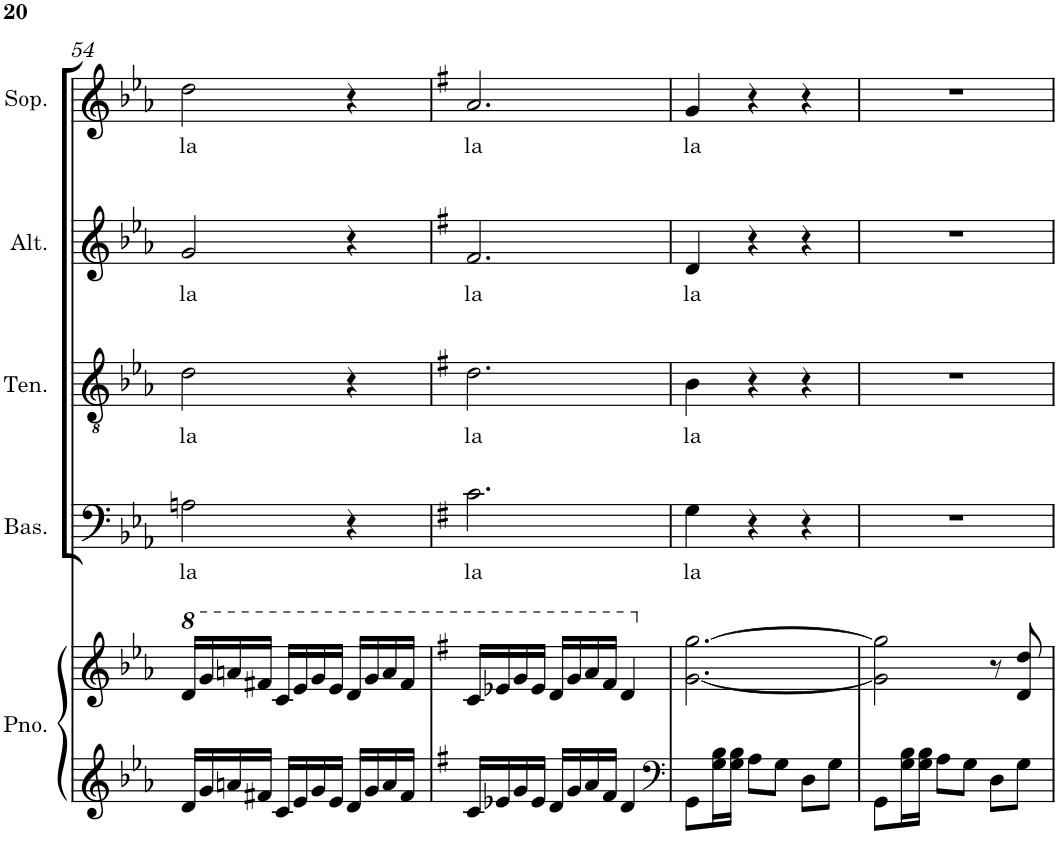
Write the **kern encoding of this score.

**kern	**kern	**kern	**text	**kern	**text	**kern	**text	**kern	**text
*part5	*part5	*part4	*part4	*part3	*part3	*part2	*part2	*part1	*part1
*staff6	*staff5	*staff4	*staff4	*staff3	*staff3	*staff2	*staff2	*staff1	*staff1
*I"Piano	*	*I"Bass	*	*I"Tenor	*	*I"Alto	*	*I"Soprano	*
*I'Pno.	*	*I'Bas.	*	*I'Ten.	*	*I'Alt.	*	*I'Sop.	*
!!LO:PB:g=z
*clefG2	*clefG2	*clefF4	*	*clefGv2	*	*clefG2	*	*clefG2	*
*k[b-e-a-]	*k[b-e-a-]	*k[b-e-a-]	*	*k[b-e-a-]	*	*k[b-e-a-]	*	*k[b-e-a-]	*
*E-:	*E-:	*E-:	*	*E-:	*	*E-:	*	*E-:	*
*M3/4	*M3/4	*M3/4	*	*M3/4	*	*M3/4	*	*M3/4	*
*	*8va	*	*	*	*	*	*	*	*
=54	=54	=54	=54	=54	=54	=54	=54	=54	=54
!	!	!	!LO:LY:b	!	!LO:LY:b	!	!LO:LY:b	!	!LO:LY:b
16d/LL	16dd/LL	2An\	la	2d\	la	2g/	la	2dd\	la
16g/	16gg/	.	.	.	.	.	.	.	.
16an/	16aan/	.	.	.	.	.	.	.	.
16f#X/JJ	16ff#X/JJ	.	.	.	.	.	.	.	.
16c/LL	16cc/LL	.	.	.	.	.	.	.	.
16e-/	16ee-/	.	.	.	.	.	.	.	.
16g/	16gg/	.	.	.	.	.	.	.	.
16e-/JJ	16ee-/JJ	.	.	.	.	.	.	.	.
16d/LL	16dd/LL	4r	.	4r	.	4r	.	4r	.
16g/	16gg/	.	.	.	.	.	.	.	.
16a/	16aa/	.	.	.	.	.	.	.	.
16f#/JJ	16ff#/JJ	.	.	.	.	.	.	.	.
=55	=55	=55	=55	=55	=55	=55	=55	=55	=55
*k[f#]	*k[f#]	*k[f#]	*	*k[f#]	*	*k[f#]	*	*k[f#]	*
*G:	*G:	*G:	*	*G:	*	*G:	*	*G:	*
!	!	!	!LO:LY:b	!	!LO:LY:b	!	!LO:LY:b	!	!LO:LY:b
16c/LL	16cc/LL	2.c\	la	2.d\	la	2.f#/	la	2.a/	la
16e-X/	16ee-X/	.	.	.	.	.	.	.	.
16g/	16gg/	.	.	.	.	.	.	.	.
16e-/JJ	16ee-/JJ	.	.	.	.	.	.	.	.
16d/LL	16dd/LL	.	.	.	.	.	.	.	.
16g/	16gg/	.	.	.	.	.	.	.	.
16a/	16aa/	.	.	.	.	.	.	.	.
16f#/JJ	16ff#/JJ	.	.	.	.	.	.	.	.
4d/	4dd/	.	.	.	.	.	.	.	.
=56	=56	=56	=56	=56	=56	=56	=56	=56	=56
*clefF4	*	*	*	*	*	*	*	*	*
*	*X8va	*	*	*	*	*	*	*	*
!	!	!	!LO:LY:b	!	!LO:LY:b	!	!LO:LY:b	!	!LO:LY:b
8GG\L	[2.g\ [2.gg\	4G\	la	4B\	la	4d/	la	4g/	la
16G\ 16B\L	.	.	.	.	.	.	.	.	.
16G\ 16B\JJ	.	.	.	.	.	.	.	.	.
8A\L	.	4r	.	4r	.	4r	.	4r	.
8G\J	.	.	.	.	.	.	.	.	.
8D\L	.	4r	.	4r	.	4r	.	4r	.
8G\J	.	.	.	.	.	.	.	.	.
=57	=57	=57	=57	=57	=57	=57	=57	=57	=57
8GG\L	2g\] 2gg\]	2.r	.	2.r	.	2.r	.	2.r	.
16G\ 16B\L	.	.	.	.	.	.	.	.	.
16G\ 16B\JJ	.	.	.	.	.	.	.	.	.
8A\L	.	.	.	.	.	.	.	.	.
8G\J	.	.	.	.	.	.	.	.	.
8D\L	8r	.	.	.	.	.	.	.	.
8G\J	8d/ 8dd/	.	.	.	.	.	.	.	.
=	=	=	=	=	=	=	=	=	=
*-	*-	*-	*-	*-	*-	*-	*-	*-	*-
